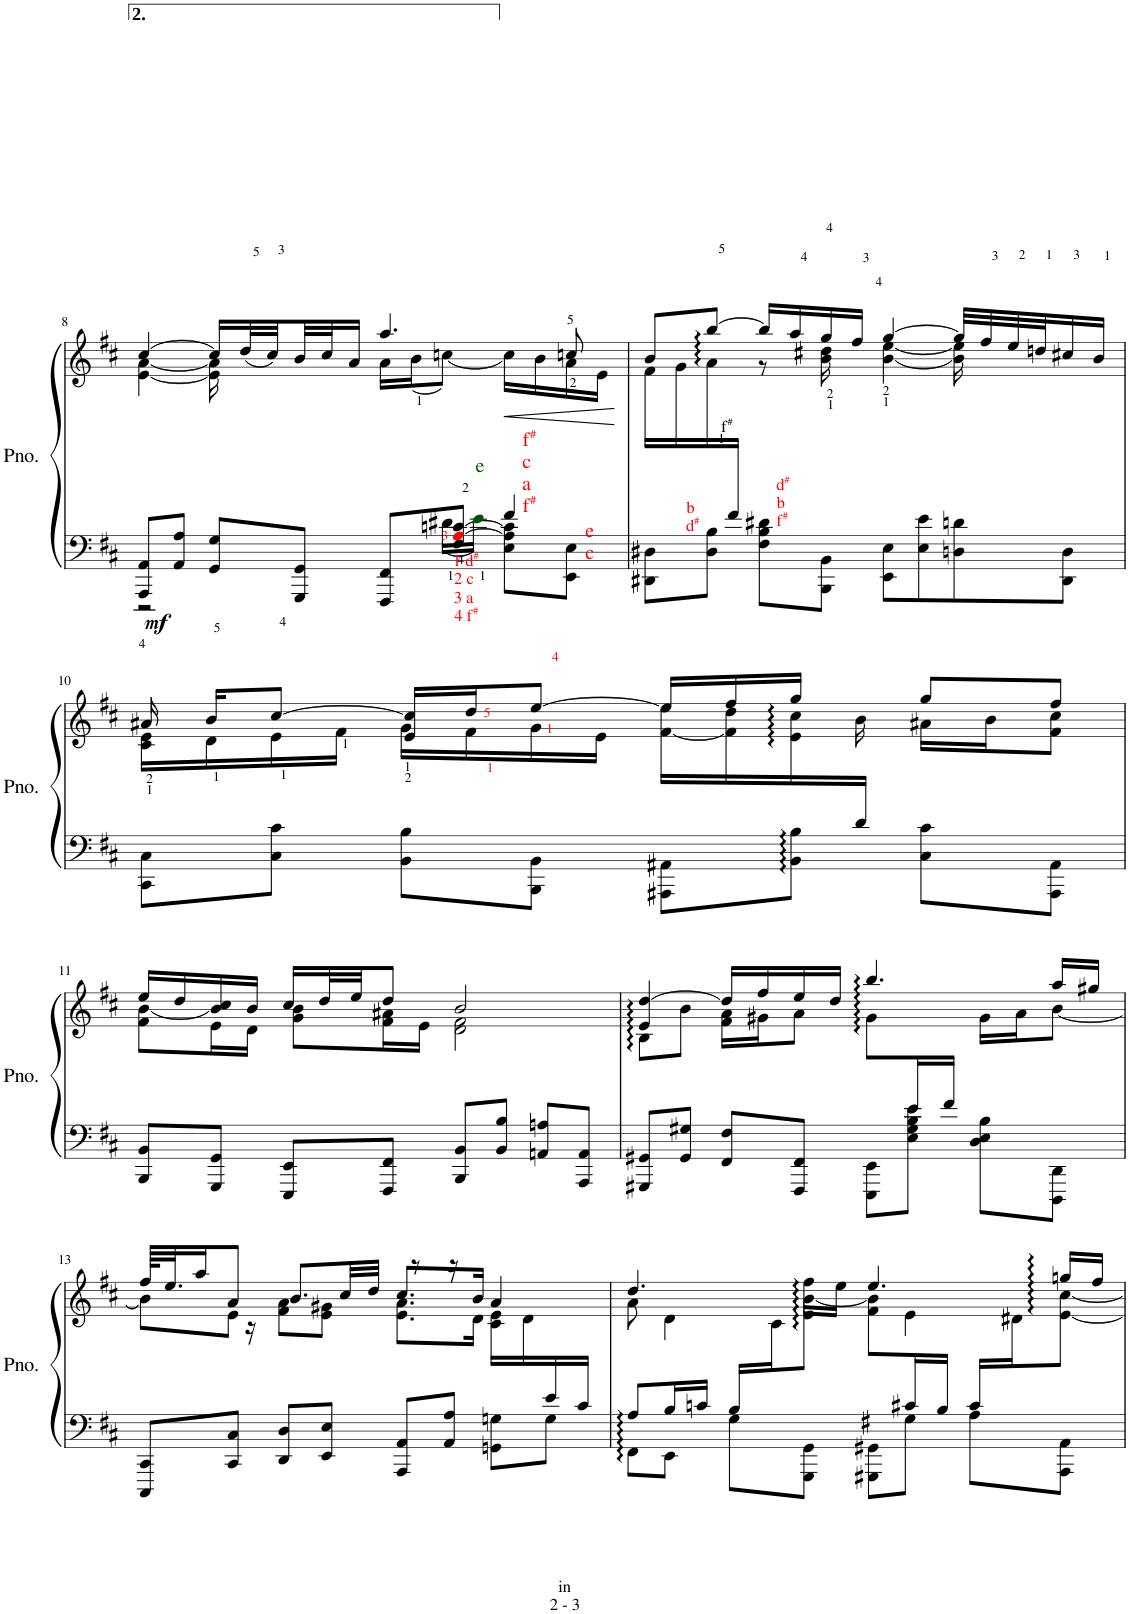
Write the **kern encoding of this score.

**kern	**kern	**dynam
*part1	*part1	*part1
*staff2	*staff1	*staff1/2
*I"Piano	*	*
*I'Pno.	*	*
!!LO:PB:g=z
*clefF4	*clefG2	*
*k[f#c#]	*k[f#c#]	*
*M4/4	*M4/4	*
*met(c)	*met(c)	*
=8	=8	=8
*^	*^	*
!	!	!	!	!LO:DY:b=2
8AAA/ 8AA/L	2r	[4cc#/	[4e\ [4a\	mf
8AA/ 8A/J	.	.	.	.
8GG/ 8G/L	.	16cc#/LL]	16e\] 16a\]	.
.	.	(32dd/L	8.ryy	.
.	.	32cc#/)	.	.
8GGG/ 8GG/J	.	32b/	.	.
.	.	32cc#/J	.	.
.	.	16a/JJ	.	.
8FFF#/ 8FF#/L	8ryy	4.aa/	16a\LL	.
.	.	.	(16b<\J	.
!LO:TX:a:color=#FF0000:t=1 d	!	!	!	!
!LO:TX:a:t=#	!	!	!	!
!LO:TX:a:t=2 c	!	!	!	!
!LO:TX:a:t=3 a	!	!	!	!
!LO:TX:a:t=4 f	!	!	!	!
!LO:TX:a:t=#	!	!	!	!
8F#/ [8Ai/ [8cn/J	16d#X\LL	.	[8ccn\J)	.
!	!LO:TX:a:color=#005500:t=e	!	!	!
.	16ej\JJ	.	.	.
!LO:TX:a:color=#FF0000:t=f	!	!	!	!
!LO:TX:a:t=#	!	!	!	!
!LO:TX:a:t=c	!	!	!	!
!LO:TX:a:t=a	!	!	!	!
!LO:TX:a:t=f	!	!	!	!
!LO:TX:a:t=#	!	!	!	!
8E\ 8A\] 8c\]L	4f#/	.	16cc\LL]	.
.	.	.	16b\	.
!LO:TX:a:color=#FF0000:t=e	!	!	!	!
!LO:TX:a:t=c	!	!	!	!
8EE\ 8E\J	.	8ccn/	16a\	.
.	.	.	16e\JJ	.
=9	=9	=9	=9	=9
8.ryy	8DD#X\ 8D#X\L	8b/L	16f#\LL	.
.	.	.	16g\	.
!	!LO:TX:a:color=#FF0000:t=b	!	!	!
!	!LO:TX:a:t=d	!	!	!
!	!LO:TX:a:t=#	!	!	!
.	8D#\ 8B\J	[8bb/J	16a\	.
!	!	!	!LO:TX:b:t=f	!
!	!	!	!LO:TX:b:t=#	!
16f#/JJ	.	.	16ryy	.
!LO:TX:a:color=#FF0000:t=d	!	!	!	!
!LO:TX:a:t=#	!	!	!	!
!LO:TX:a:t=b	!	!	!	!
!LO:TX:a:t=f	!	!	!	!
!LO:TX:a:t=#	!	!	!	!
2.ryy	8F#\ 8B\ 8d#X\L	16bb/LL]	8r	.
.	.	16aa/	.	.
.	8BBB\ 8BB\J	16gg/	16b\ 16dd#X\	.
.	.	16ff#/JJ	16ryy	.
.	8EE\ 8E\L	[4gg/	[4b\ [4ee\	.
.	8E\ 8e\	.	.	.
.	8Dn\ 8dn\	32gg/LLL]	16b\] 16ee\]	.
.	.	32ff#/	.	.
.	.	32ee/	8.ryy	.
.	.	32ddn/J	.	.
.	8DD#\ 8D\J	16cc#X/	.	.
.	.	16b/JJ	.	.
!!LO:LB:g=z
=10	=10	=10	=10	=10
*	*	*	*^	*
8.ryy	8CC#\ 8C#\L	16ryy	16c#\ 16e\LL	16a#X/	.
.	.	16b/KL	16d\	2...ryy	.
.	8C#\ 8c#\J	[8cc#/J	16e\	.	.
.	.	.	16f#\JJ	.	.
.	8BB\ 8B\L	16e/< 16cc#/]<LL	16g<\LL	.	.
.	.	16dd/J	16f#\	.	.
.	8BBB\ 8BB\J	[8ee/J	16g\	.	.
.	.	.	16e\JJ	.	.
.	8AAA#X\ 8AA#X\L	[16f#\ 16ee\]LL	16ee/LL	.	.
.	.	16f#\] 16dd\	16ff#/	.	.
.	8BB\: 8B\:J	16e\ 16cc#\	16gg/JJ	.	.
16d/JJ	.	16ryy	16b\	.	.
4ryy	8C#\ 8c#\L	8gg/L	16a#X\LL	.	.
.	.	.	16b\J	.	.
.	8AAA#\ 8AA#\J	8ff#/J	8f#\ 8cc#\J	.	.
*v	*v	*	*	*	*
*	*	*v	*v	*
!!LO:LB:g=z
=11	=11	=11	=11
8BBB/ 8BB/L	16ee/LL	8f#\ [8b\L	.
.	16dd/	.	.
8GGG/ 8GG/J	16b/] 16cc#/	16e\L	.
.	16b/JJ	16d\JJ	.
8EEE/ 8EE/L	16cc#/LL	8g\ 8b\L	.
.	32dd/L	.	.
.	32ee/JJ	.	.
8FFF#/ 8FF#/J	8dd/J	16f#\ 16a#X\L	.
.	.	16e\JJ	.
8BBB/ 8BB/L	2b/	2d\ 2f#\	.
8BB/ 8B/J	.	.	.
8AAn/ 8An/L	.	.	.
8AAA/ 8AA/J	.	.	.
=12	=12	=12	=12
*^	*	*	*
8ryy	8GGG#X/ 8GG#X/L	4e/ [4dd/	8B\L	.
.	8GG#/ 8G#X/J	.	8b\J	.
.	8FF#/ 8F#/L	16dd/LL]	16f#\ 16a\LL	.
.	.	16ff#/	16g#X\J	.
.	8FFF#/ 8FF#/J	16ee/	8a\J	.
.	.	16dd/JJ	.	.
.	8EEE\ 8EE\L	4.bb/	8g#\L	.
16e/L	8E\ 8G#\ 8B\ 8e\J	.	8ryy	.
16f#/JJ	.	.	.	.
4ryy	8D\ 8E\ 8B\L	.	16g#\LL	.
.	.	.	16a\J	.
.	8DDD\ 8DD\J	16aa/LL	[8b\J	.
.	.	16gg#X/JJ	.	.
!!LO:LB:g=z
=13	=13	=13	=13	=13
*	*	*	*^	*
2..ryy	8CCC#/ 8CC#/L	64ff#/KLLL	8b\L]	8.ryy	.
.	.	32.ee/J	.	.	.
.	.	16aa/J	.	.	.
.	8CC#/ 8C#/J	8a/J	8e\J	.	.
.	.	.	.	16r	.
.	8DD/ 8D/L	64ryy	8f#\ 8a\L	8.b/L	.
.	.	8.ryy	.	.	.
.	8EE/ 8E/J	.	8e\ 8g#X\J	.	.
.	.	.	.	32cc#/LL	.
.	.	32ryy	.	.	.
.	.	.	.	32dd/JJJ	.
.	.	32ryy	.	.	.
.	8AAA/ 8AA/L	.	8.e\ 8.a\L	8.cc#/L	.
.	.	8r	.	.	.
.	8AA/ 8A/J	.	.	.	.
.	.	16r	.	.	.
.	.	.	16d\Jk	16b/Jk	.
.	.	64ryy	.	.	.
.	.	32ryy	.	.	.
.	8GGn\ 8Gn\L	4a/	16c#\ 16e\LL	4ryy	.
.	.	.	16d\	.	.
16e/	8G\J	.	8ryy	.	.
16c#/JJ	.	.	.	.	.
=14	=14	=14	=14	=14	=14
*	*^	*	*	*^	*
8ryy	8A/L	8FF#\L	4.dd/	8a\	8ryy	16ryy	.
*	*	*	*	*v	*v	*v	*
.	16B/L	8EE\J	.	4d\	.
.	16cn/JJ	.	.	.	.
.	16B/LL	8G\L	.	.	.
*	*	*	*^	*^	*
.	8.ryy	.	.	.	16ryy@	16c#\J	.
.	.	8GGG\ 8GG\J	16ff#\LL	8ryy	16ryy@	8e\ [8b\J	.
.	.	.	16ee\JJ	.	16ryy@	.	.
.	8GGG#X\ 8GG#X\L	2ryy	4.ee/	8f#\ 8b\]L	8ryy@	2ryy	.
16c#X/L	8G#X\J	.	.	8.ryy	4e\	.	.
16B/JJ	.	.	.	.	.	.	.
16c#/LL	8A\L	.	.	.	.	.	.
8.ryy	.	.	.	16d#X\J	.	.	.
.	8AAA\ 8AA\J	.	16ggn/LL	[8e\ [8cc#\J	8ryy	.	.
.	.	.	16ff#/JJ	.	.	.	.
*v	*v	*v	*	*	*	*	*
*	*v	*v	*v	*v	*
=	=	=
*-	*-	*-
